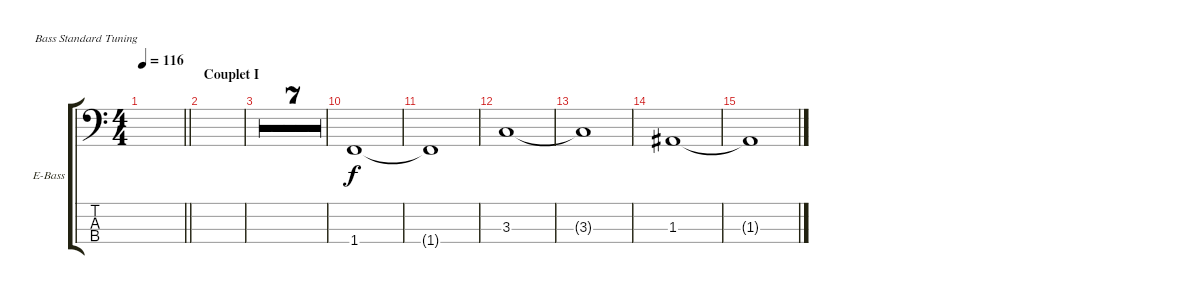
\bracketExtendMode groupsimilarinstruments
\firstSystemTrackNameOrientation horizontal
\otherSystemsTrackNameOrientation horizontal
\track ("Roger Waters" "E-Bass") {multiBarRest instrument electricbassfinger}
\staff {score tabs}
\tuning (G2 D2 A1 E1)
\ts (4 4)
\beaming (8 2 2 2 2)
\tempo 116
\clef f4
\barLineRight lightlight
\ks c
|
\section ("" "Couplet I")
|
|
|
|
|
|
|
\barLineRight lightlight
|
1.4.1 |
1.4{t}.1 |
3.3.1 |
3.3{t}.1 |
1.3.1 |
1.3{t}.1
